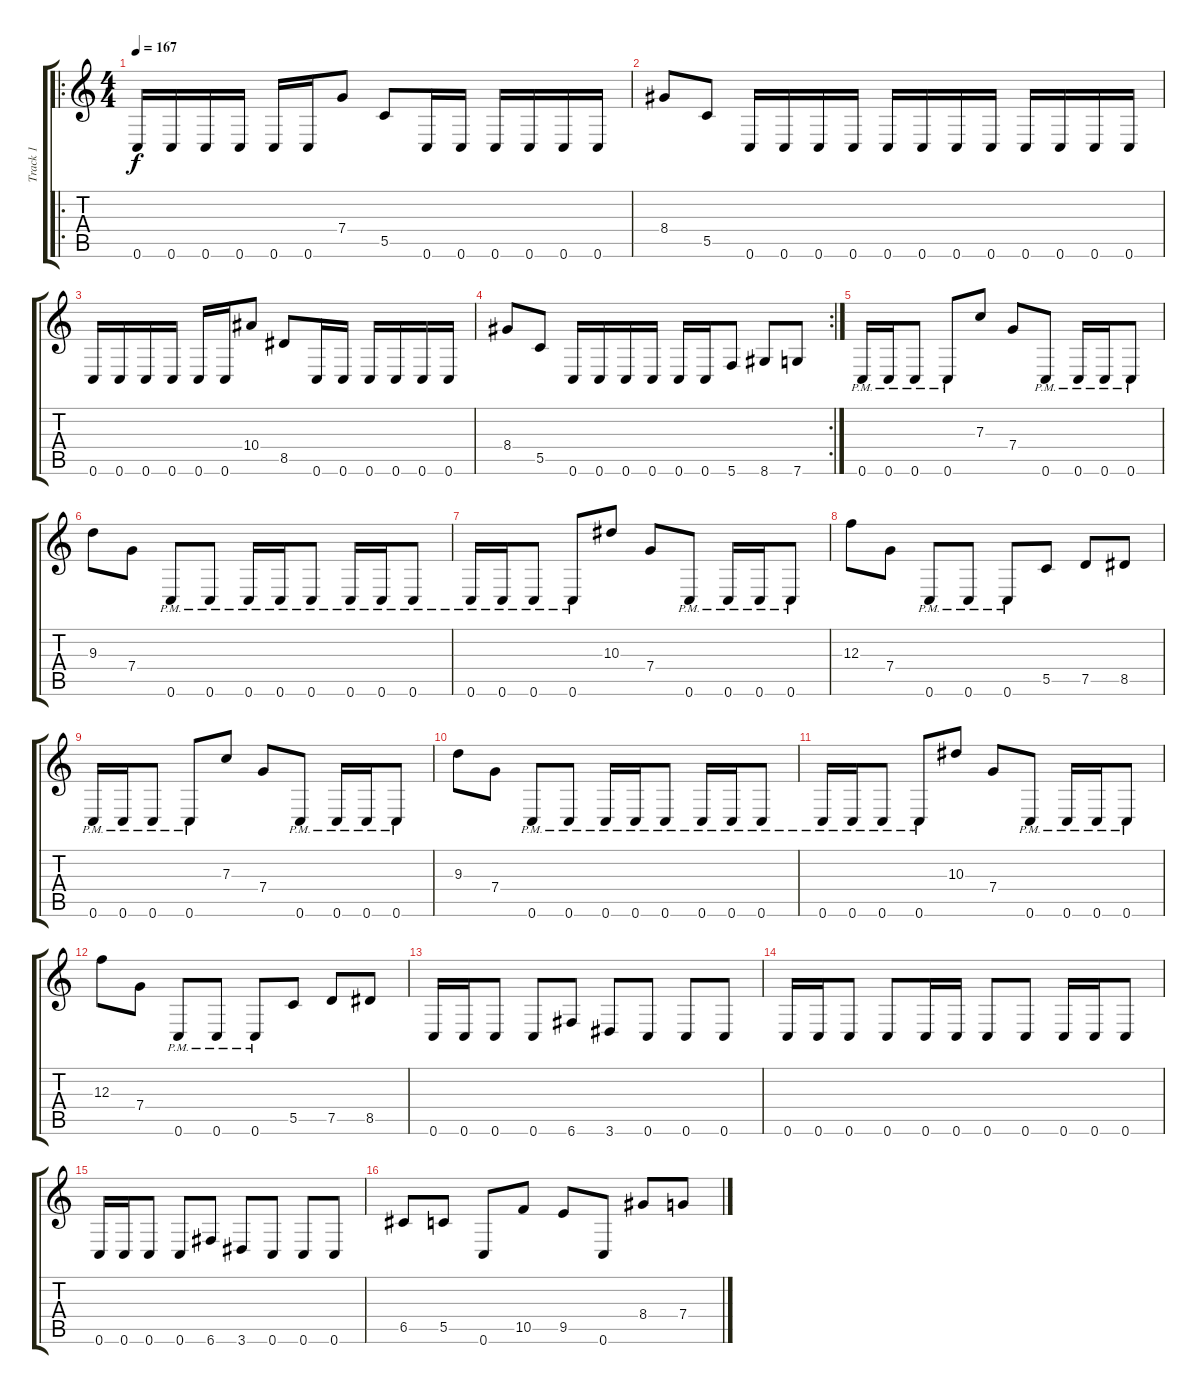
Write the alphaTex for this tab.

\track ("Track 1" "Track 1") {instrument distortionguitar}
\staff {score tabs}
\tuning (D4 A3 F3 C3 G2 C2) {hide}
\ro
\ts (4 4)
\tempo 167
\clef g2
\ks c
0.6.16{dy f} 0.6.16 0.6.16 0.6.16 0.6.16 0.6.16 7.4.8 5.5.8 0.6.16 0.6.16 0.6.16 0.6.16 0.6.16 0.6.16 |
8.4.8 5.5.8 0.6.16 0.6.16 0.6.16 0.6.16 0.6.16 0.6.16 0.6.16 0.6.16 0.6.16 0.6.16 0.6.16 0.6.16 |
0.6.16 0.6.16 0.6.16 0.6.16 0.6.16 0.6.16 10.4.8 8.5.8 0.6.16 0.6.16 0.6.16 0.6.16 0.6.16 0.6.16 |
\rc 2
8.4.8 5.5.8 0.6.16 0.6.16 0.6.16 0.6.16 0.6.16 0.6.16 5.6.8 8.6.8 7.6.8 |
0.6{pm}.16 0.6{pm}.16 0.6{pm}.8 0.6{pm}.8 7.3.8 7.4.8 0.6{pm}.8 0.6{pm}.16 0.6{pm}.16 0.6{pm}.8 |
9.3.8 7.4.8 0.6{pm}.8 0.6{pm}.8 0.6{pm}.16 0.6{pm}.16 0.6{pm}.8 0.6{pm}.16 0.6{pm}.16 0.6{pm}.8 |
0.6{pm}.16 0.6{pm}.16 0.6{pm}.8 0.6{pm}.8 10.3.8 7.4.8 0.6{pm}.8 0.6{pm}.16 0.6{pm}.16 0.6{pm}.8 |
12.3.8 7.4.8 0.6{pm}.8 0.6{pm}.8 0.6{pm}.8 5.5.8 7.5.8 8.5.8 |
0.6{pm}.16 0.6{pm}.16 0.6{pm}.8 0.6{pm}.8 7.3.8 7.4.8 0.6{pm}.8 0.6{pm}.16 0.6{pm}.16 0.6{pm}.8 |
9.3.8 7.4.8 0.6{pm}.8 0.6{pm}.8 0.6{pm}.16 0.6{pm}.16 0.6{pm}.8 0.6{pm}.16 0.6{pm}.16 0.6{pm}.8 |
0.6{pm}.16 0.6{pm}.16 0.6{pm}.8 0.6{pm}.8 10.3.8 7.4.8 0.6{pm}.8 0.6{pm}.16 0.6{pm}.16 0.6{pm}.8 |
12.3.8 7.4.8 0.6{pm}.8 0.6{pm}.8 0.6{pm}.8 5.5.8 7.5.8 8.5.8 |
0.6.16 0.6.16 0.6.8 0.6.8 6.6.8 3.6.8 0.6.8 0.6.8 0.6.8 |
0.6.16 0.6.16 0.6.8 0.6.8 0.6.16 0.6.16 0.6.8 0.6.8 0.6.16 0.6.16 0.6.8 |
0.6.16 0.6.16 0.6.8 0.6.8 6.6.8 3.6.8 0.6.8 0.6.8 0.6.8 |
6.5.8 5.5.8 0.6.8 10.5.8 9.5.8 0.6.8 8.4.8 7.4.8
